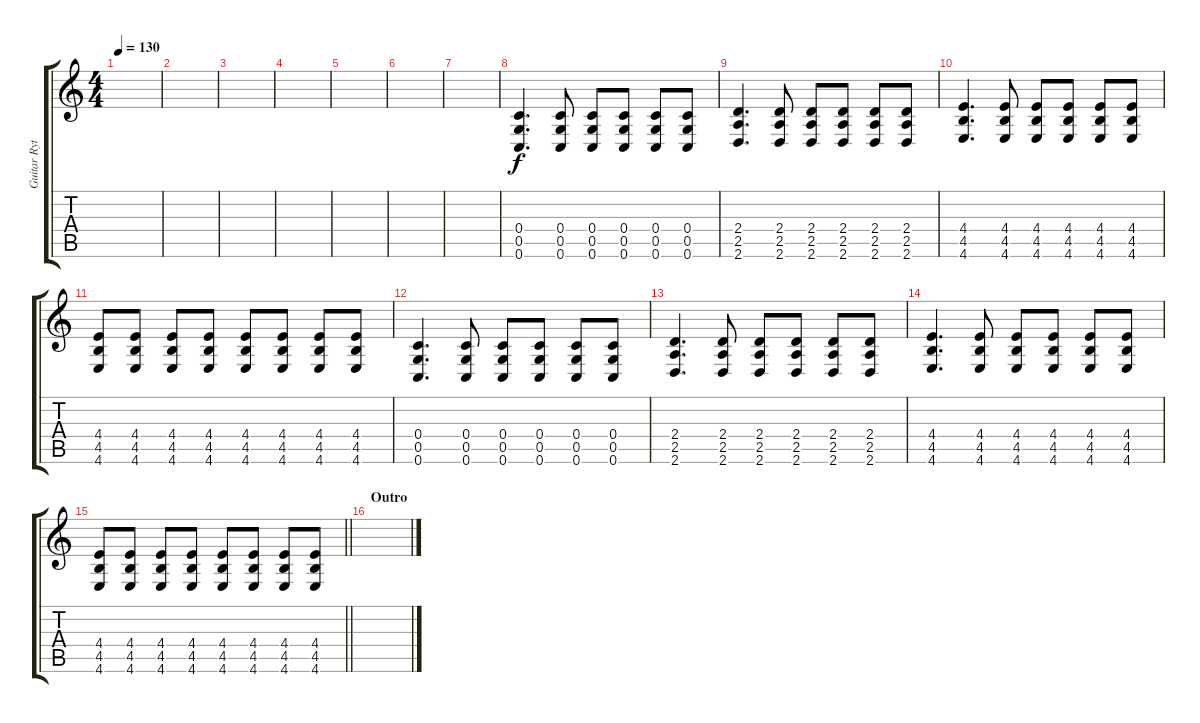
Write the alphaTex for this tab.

\track ("Guitar Rythm" "Guitar Ryt") {instrument distortionguitar}
\staff {score tabs}
\tuning (D4 A3 F3 C3 G2 C2) {hide}
\ts (4 4)
\tempo 130
\clef g2
\ks c
|
|
|
|
|
|
|
(0.4 0.5 0.6).4{d} (0.4 0.5 0.6).8 (0.4 0.5 0.6).8 (0.4 0.5 0.6).8 (0.4 0.5 0.6).8 (0.4 0.5 0.6).8 |
(2.4 2.5 2.6).4{d} (2.4 2.5 2.6).8 (2.4 2.5 2.6).8 (2.4 2.5 2.6).8 (2.4 2.5 2.6).8 (2.4 2.5 2.6).8 |
(4.4 4.5 4.6).4{d} (4.4 4.5 4.6).8 (4.4 4.5 4.6).8 (4.4 4.5 4.6).8 (4.4 4.5 4.6).8 (4.4 4.5 4.6).8 |
(4.4 4.5 4.6).8 (4.4 4.5 4.6).8 (4.4 4.5 4.6).8 (4.4 4.5 4.6).8 (4.4 4.5 4.6).8 (4.4 4.5 4.6).8 (4.4 4.5 4.6).8 (4.4 4.5 4.6).8 |
(0.4 0.5 0.6).4{d} (0.4 0.5 0.6).8 (0.4 0.5 0.6).8 (0.4 0.5 0.6).8 (0.4 0.5 0.6).8 (0.4 0.5 0.6).8 |
(2.4 2.5 2.6).4{d} (2.4 2.5 2.6).8 (2.4 2.5 2.6).8 (2.4 2.5 2.6).8 (2.4 2.5 2.6).8 (2.4 2.5 2.6).8 |
(4.4 4.5 4.6).4{d} (4.4 4.5 4.6).8 (4.4 4.5 4.6).8 (4.4 4.5 4.6).8 (4.4 4.5 4.6).8 (4.4 4.5 4.6).8 |
\barLineRight lightlight
(4.4 4.5 4.6).8 (4.4 4.5 4.6).8 (4.4 4.5 4.6).8 (4.4 4.5 4.6).8 (4.4 4.5 4.6).8 (4.4 4.5 4.6).8 (4.4 4.5 4.6).8 (4.4 4.5 4.6).8 |
\section ("" "Outro")
